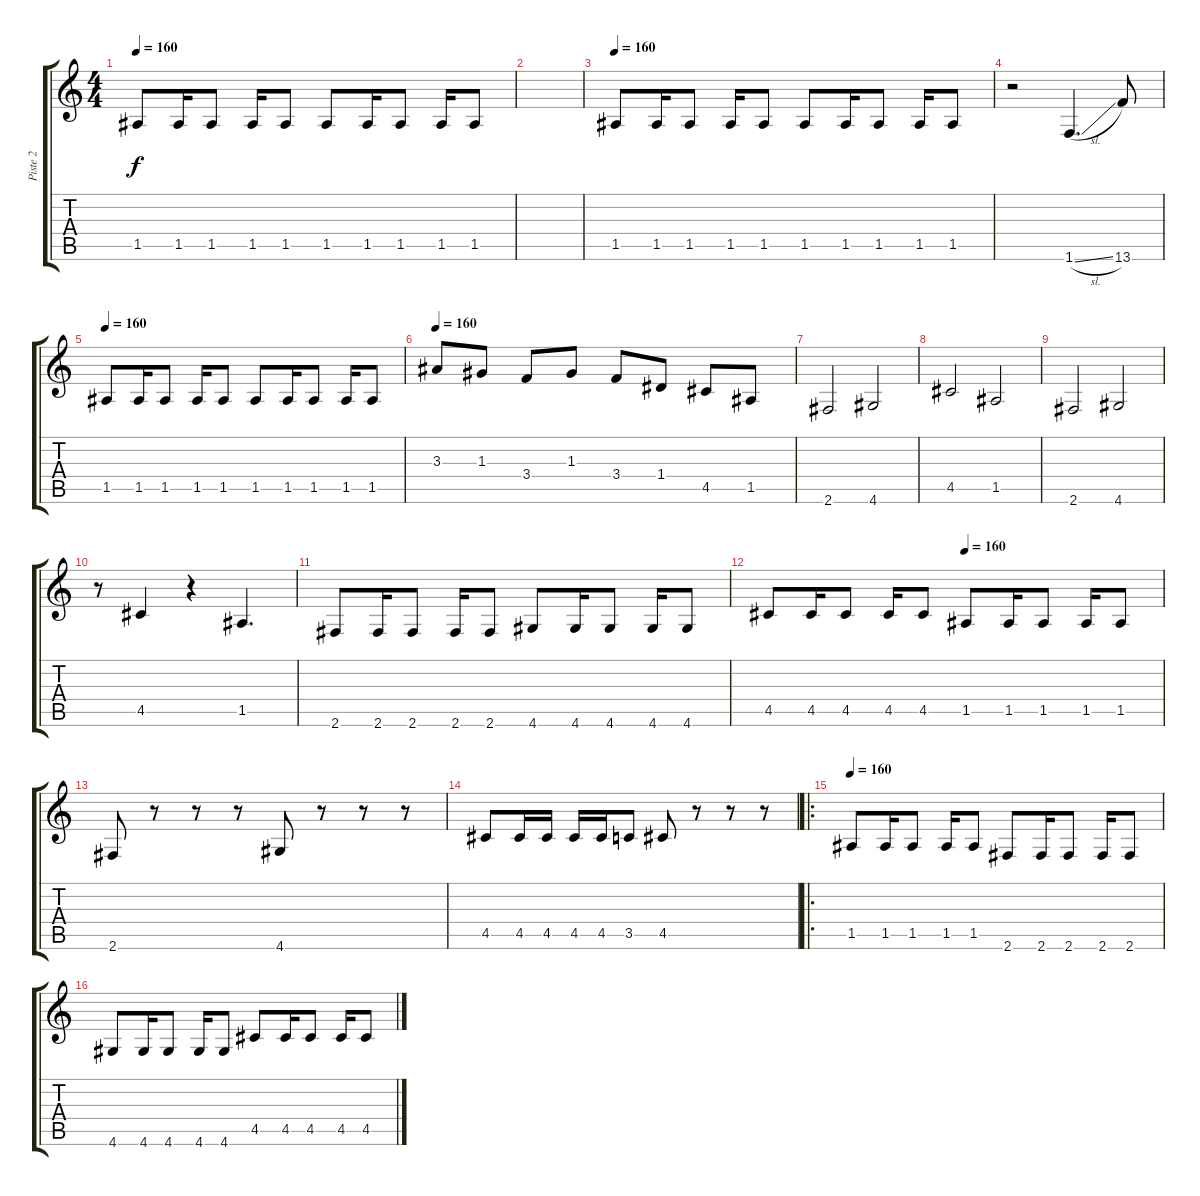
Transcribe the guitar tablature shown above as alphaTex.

\track ("Piste 2" "Piste 2") {instrument electricbasspick}
\staff {score tabs}
\tuning (E4 B3 G3 D3 A2 E2) {hide}
\ts (4 4)
\tempo 160
\clef g2
\ks c
1.5.8{dy f} 1.5.16 1.5.8 1.5.16 1.5.8 1.5.8 1.5.16 1.5.8 1.5.16 1.5.8 |
|
\tempo 160
1.5.8 1.5.16 1.5.8 1.5.16 1.5.8 1.5.8 1.5.16 1.5.8 1.5.16 1.5.8 |
r.2 1.6{sl}.4{d} 13.6.8 |
\tempo 160
1.5.8 1.5.16 1.5.8 1.5.16 1.5.8 1.5.8 1.5.16 1.5.8 1.5.16 1.5.8 |
\tempo 160
3.3.8 1.3.8 3.4.8 1.3.8 3.4.8 1.4.8 4.5.8 1.5.8 |
2.6.2 4.6.2 |
4.5.2 1.5.2 |
2.6.2 4.6.2 |
r.8 4.5.4 r.4 1.5.4{d} |
2.6.8 2.6.16 2.6.8 2.6.16 2.6.8 4.6.8 4.6.16 4.6.8 4.6.16 4.6.8 |
\tempo (160 0.5)
4.5.8 4.5.16 4.5.8 4.5.16 4.5.8 1.5.8 1.5.16 1.5.8 1.5.16 1.5.8 |
2.6.8 r.8 r.8 r.8 4.6.8 r.8 r.8 r.8 |
4.5.8 4.5.16 4.5.16 4.5.16 4.5.16 3.5.8 4.5.8 r.8 r.8 r.8 |
\ro
\tempo 160
1.5.8 1.5.16 1.5.8 1.5.16 1.5.8 2.6.8 2.6.16 2.6.8 2.6.16 2.6.8 |
4.6.8 4.6.16 4.6.8 4.6.16 4.6.8 4.5.8 4.5.16 4.5.8 4.5.16 4.5.8
